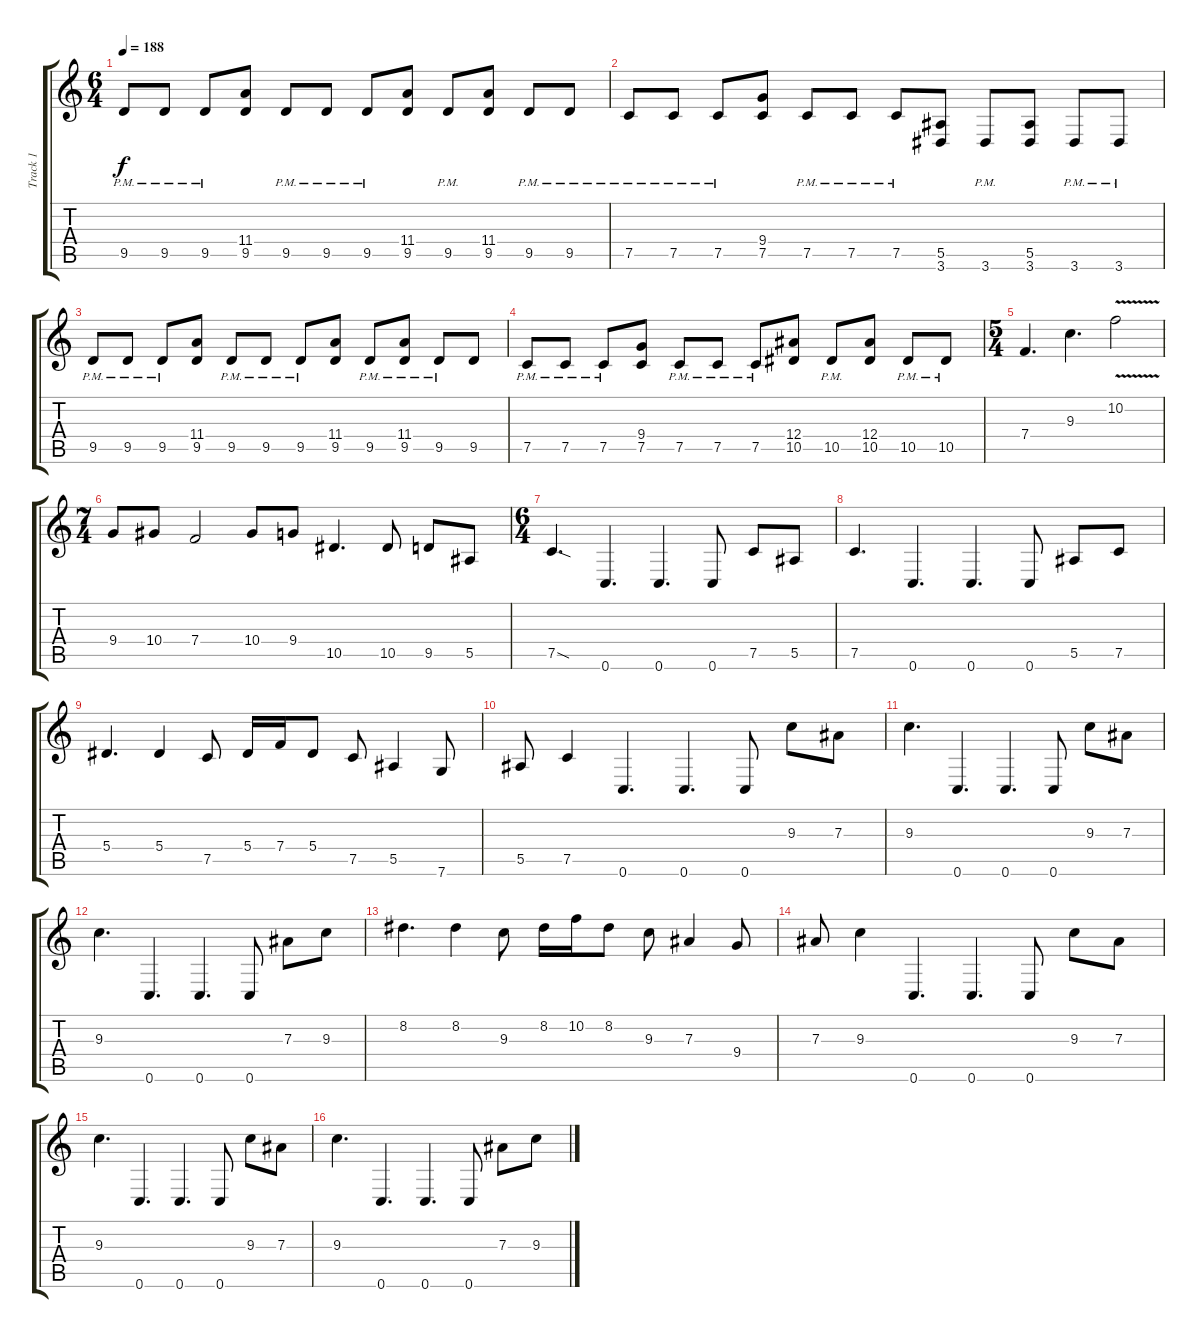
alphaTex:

\track ("Track 1" "Track 1") {instrument overdrivenguitar}
\staff {score tabs}
\tuning (C4 G3 Eb3 Bb2 F2 C2) {hide}
\ts (6 4)
\tempo 188
\clef g2
\ks c
9.5{pm}.8{dy f} 9.5{pm}.8 9.5{pm}.8 (11.4 9.5).8 9.5{pm}.8 9.5{pm}.8 9.5{pm}.8 (11.4 9.5).8 9.5{pm}.8 (11.4 9.5).8 9.5{pm}.8 9.5{pm}.8 |
7.5{pm}.8 7.5{pm}.8 7.5{pm}.8 (9.4 7.5).8 7.5{pm}.8 7.5{pm}.8 7.5{pm}.8 (5.5 3.6).8 3.6{pm}.8 (5.5 3.6).8 3.6{pm}.8 3.6{pm}.8 |
9.5{pm}.8 9.5{pm}.8 9.5{pm}.8 (11.4 9.5).8 9.5{pm}.8 9.5{pm}.8 9.5{pm}.8 (11.4 9.5).8 9.5{pm}.8 (11.4 9.5{pm}).8 9.5{pm}.8 9.5.8 |
7.5{pm}.8 7.5{pm}.8 7.5{pm}.8 (9.4 7.5).8 7.5{pm}.8 7.5{pm}.8 7.5{pm}.8 (12.4 10.5).8 10.5{pm}.8 (12.4 10.5).8 10.5{pm}.8 10.5{pm}.8 |
\ts (5 4)
7.4.4{d} 9.3.4{d} 10.2{v}.2 |
\ts (7 4)
9.4.8 10.4.8 7.4.2 10.4.8 9.4.8 10.5.4{d} 10.5.8 9.5.8 5.5.8 |
\ts (6 4)
7.5{sod}.4{d} 0.6.4{d} 0.6.4{d} 0.6.8 7.5.8 5.5.8 |
7.5.4{d} 0.6.4{d} 0.6.4{d} 0.6.8 5.5.8 7.5.8 |
5.4.4{d} 5.4.4 7.5.8 5.4.16 7.4.16 5.4.8 7.5.8 5.5.4 7.6.8 |
5.5.8 7.5.4 0.6.4{d} 0.6.4{d} 0.6.8 9.3.8 7.3.8 |
9.3.4{d} 0.6.4{d} 0.6.4{d} 0.6.8 9.3.8 7.3.8 |
9.3.4{d} 0.6.4{d} 0.6.4{d} 0.6.8 7.3.8 9.3.8 |
8.2.4{d} 8.2.4 9.3.8 8.2.16 10.2.16 8.2.8 9.3.8 7.3.4 9.4.8 |
7.3.8 9.3.4 0.6.4{d} 0.6.4{d} 0.6.8 9.3.8 7.3.8 |
9.3.4{d} 0.6.4{d} 0.6.4{d} 0.6.8 9.3.8 7.3.8 |
9.3.4{d} 0.6.4{d} 0.6.4{d} 0.6.8 7.3.8 9.3.8
